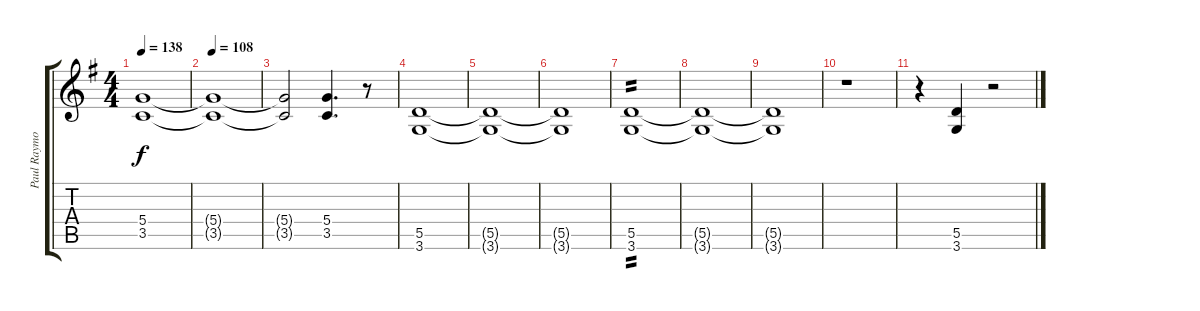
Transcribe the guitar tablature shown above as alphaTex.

\track ("Paul Raymond Guitar" "Paul Raymo") {instrument distortionguitar}
\staff {score tabs}
\tuning (E4 B3 G3 D3 A2 E2) {hide}
\ts (4 4)
\tempo 138
\clef g2
\ks g
(5.4 3.5).1{dy f} |
\tempo 108
(5.4{t} 3.5{t}).1 |
(5.4{t} 3.5{t}).2 (5.4 3.5).4{d} r.8 |
(5.5 3.6).1 |
(5.5{t} 3.6{t}).1 |
(5.5{t} 3.6{t}).1 |
(5.5 3.6).1{tp 2} |
(5.5{t} 3.6{t}).1 |
(5.5{t} 3.6{t}).1 |
r.1 |
r.4 (5.5 3.6).4 r.2
